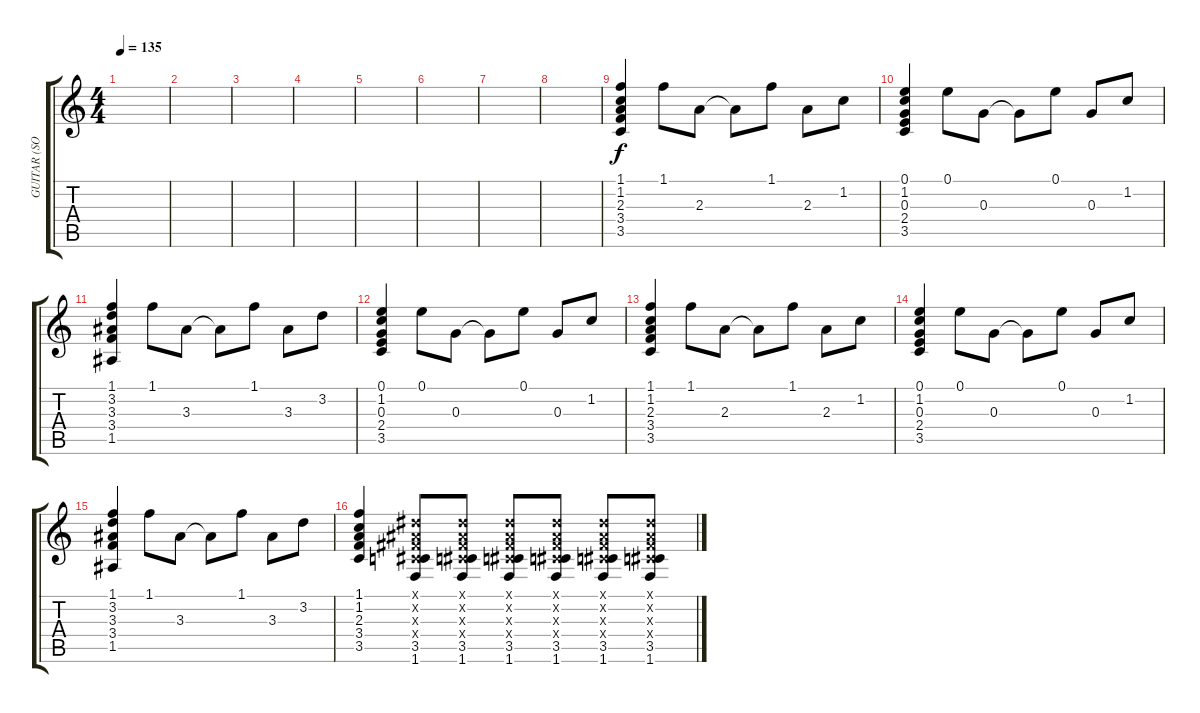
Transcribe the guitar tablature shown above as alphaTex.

\track ("GUITAR (SOLO)" "GUITAR (SO") {instrument overdrivenguitar}
\staff {score tabs}
\tuning (E4 B3 G3 D3 A2 E2) {hide}
\ts (4 4)
\tempo 135
\clef g2
\ks c
|
|
|
|
|
|
|
|
(1.1 1.2 2.3 3.4 3.5).4 1.1.8 2.3.8 2.3{t}.8 1.1.8 2.3.8 1.2.8 |
(0.1 1.2 0.3 2.4 3.5).4 0.1.8 0.3.8 0.3{t}.8 0.1.8 0.3.8 1.2.8 |
(1.1 3.2 3.3 3.4 1.5).4 1.1.8 3.3.8 3.3{t}.8 1.1.8 3.3.8 3.2.8 |
(0.1 1.2 0.3 2.4 3.5).4 0.1.8 0.3.8 0.3{t}.8 0.1.8 0.3.8 1.2.8 |
(1.1 1.2 2.3 3.4 3.5).4 1.1.8 2.3.8 2.3{t}.8 1.1.8 2.3.8 1.2.8 |
(0.1 1.2 0.3 2.4 3.5).4 0.1.8 0.3.8 0.3{t}.8 0.1.8 0.3.8 1.2.8 |
(1.1 3.2 3.3 3.4 1.5).4 1.1.8 3.3.8 3.3{t}.8 1.1.8 3.3.8 3.2.8 |
(1.1 1.2 2.3 3.4 3.5).4 (-1.1{x} -1.2{x} -1.3{x} -1.4{x} 3.5 1.6).8 (-1.1{x} -1.2{x} -1.3{x} -1.4{x} 3.5 1.6).8 (-1.1{x} -1.2{x} -1.3{x} -1.4{x} 3.5 1.6).8 (-1.1{x} -1.2{x} -1.3{x} -1.4{x} 3.5 1.6).8 (-1.1{x} -1.2{x} -1.3{x} -1.4{x} 3.5 1.6).8 (-1.1{x} -1.2{x} -1.3{x} -1.4{x} 3.5 1.6).8
